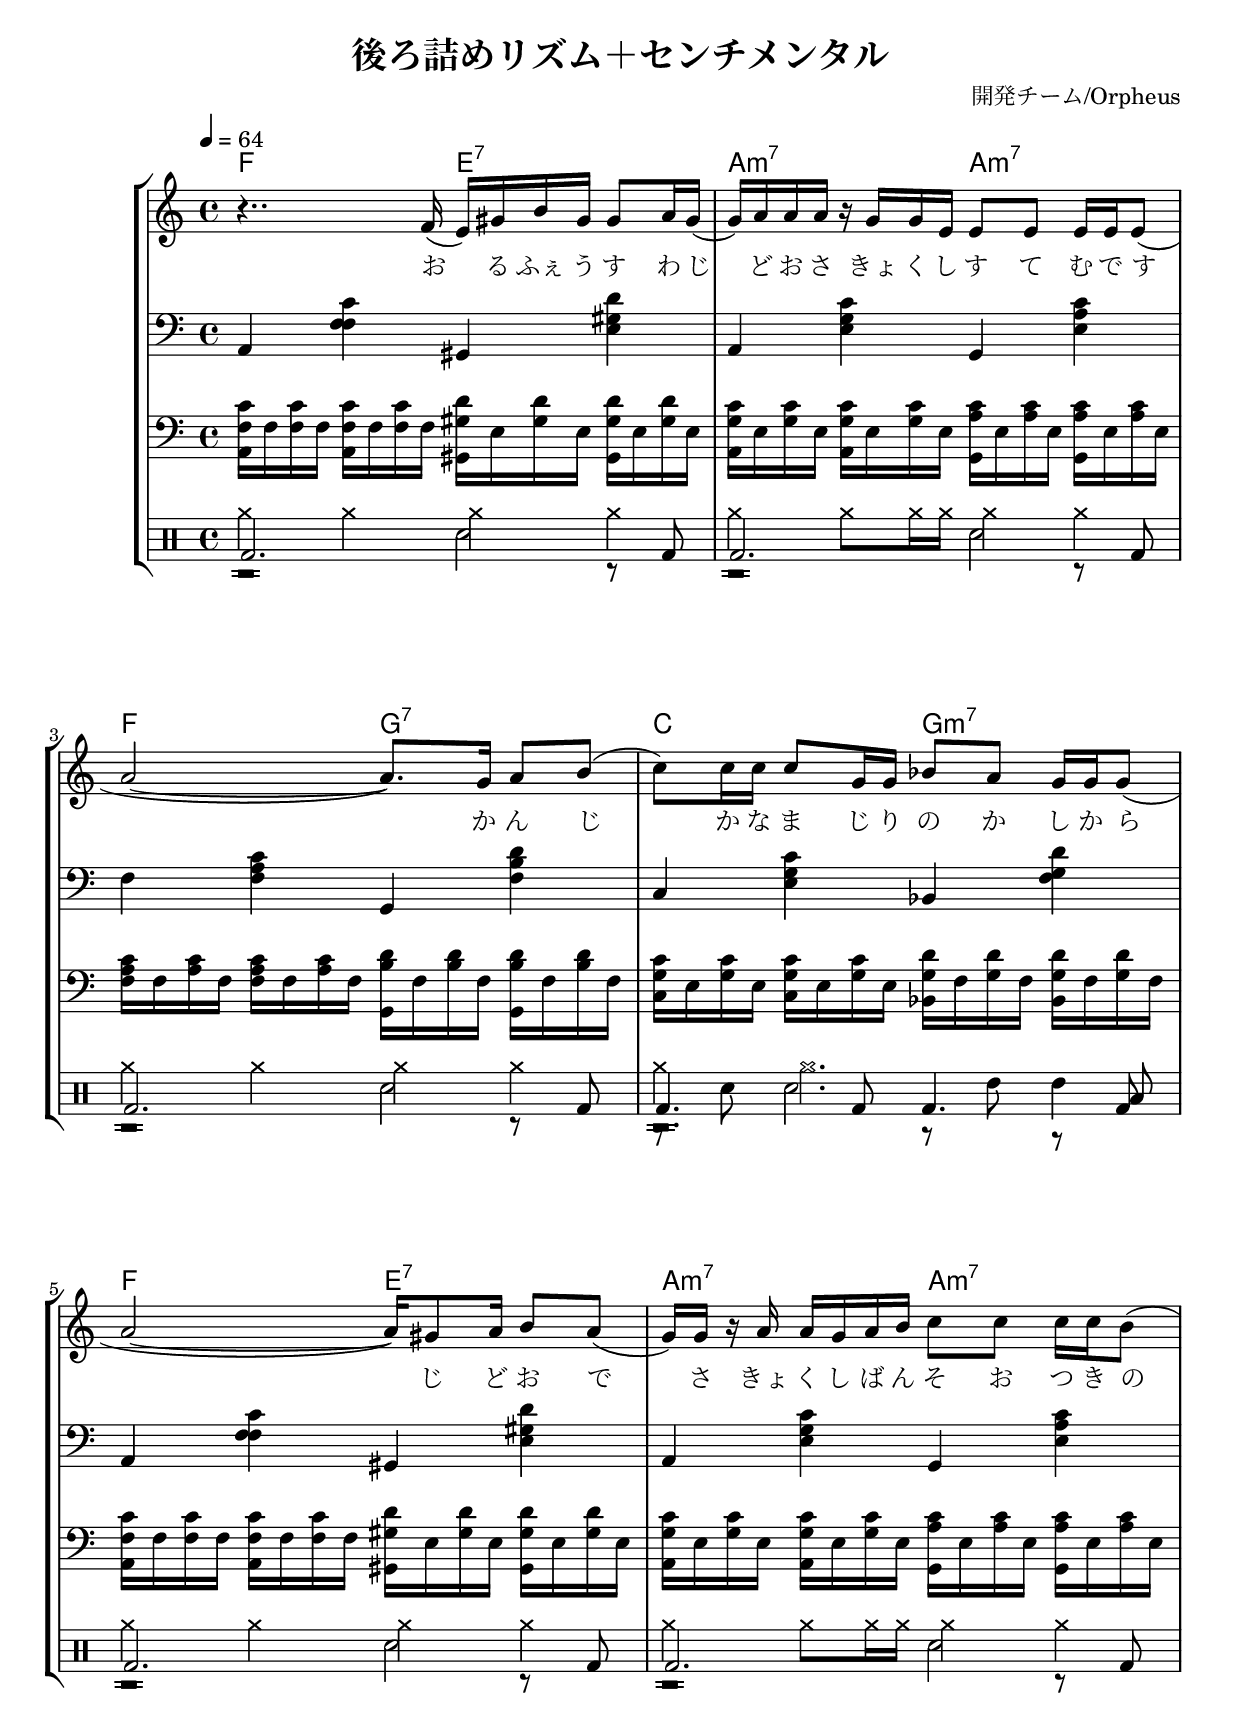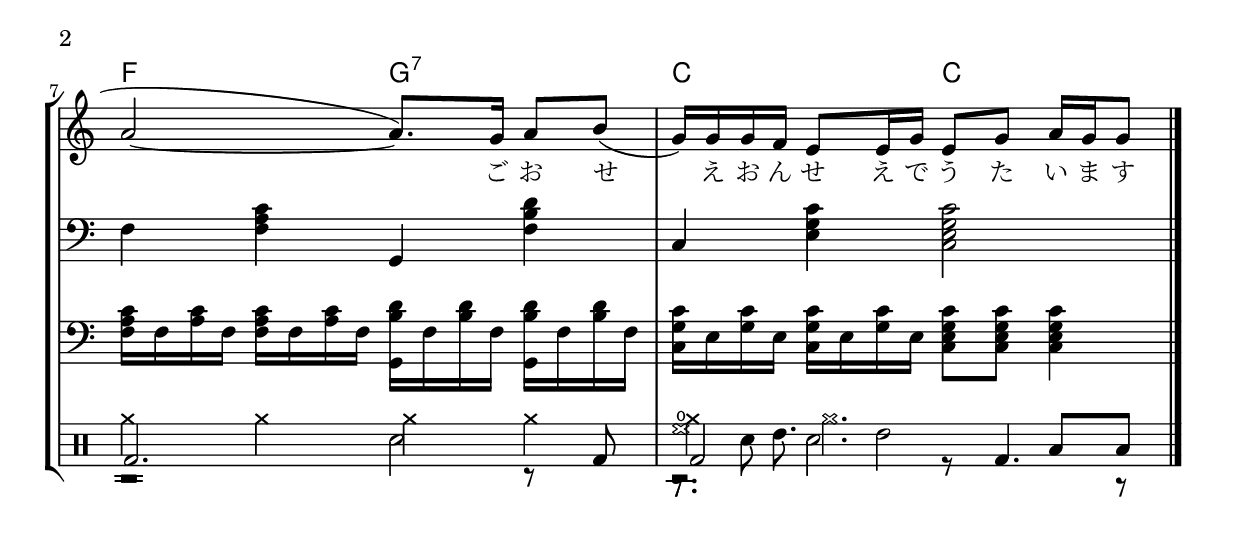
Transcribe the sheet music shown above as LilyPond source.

\version "2.12.1"

\header {
	title = \markup {後ろ詰めリズム＋センチメンタル}
	composer = \markup \center-column {開発チーム/Orpheus}
}

harmony = \chordmode {
	f2 e:7 a:min7 a:min7 f g:7 c g:min7 f e:7 a:min7 a:min7 f g:7 c c 
}

melody = {
	\set Staff.midiInstrument = #"fss0.5"
		\key c \major
	\tempo 4 = 64
r4.. f'16  (e'16)  gis'16  b'16  gis'16  gis'8  a'16  gis'16 
	(g'16)  a'16  a'16  a'16  r16  g'16  g'16  e'16  e'8  e'8  e'16  e'16  e'8 
	(a'2~a'8.)  g'16  a'8  b'8 
	(c''8)  c''16  c''16  c''8  g'16  g'16  bes'8  a'8  g'16  g'16  g'8 
	(a'2~a'16)  gis'8  a'16  b'8  a'8 
	(g'16)  g'16  r16  a'16  a'16  g'16  a'16  b'16  c''8  c''8  c''16  c''16  b'8 
	(a'2~a'8.)  g'16  a'8  b'8 
	(g'16)  g'16  g'16  f'16  e'8  e'16  g'16  e'8  g'8  a'16  g'16  g'8
}

words = \lyricmode {
	お  る  ふぇ  う  す  わ  じ  ど  お  さ  きょ  く  し  す  て  む  で  す  か  ん  じ  か  な  ま  じ  り  の  か  し  か  ら  じ  ど  お  で  さ  きょ  く  し  ば  ん  そ  お  つ  き  の  ご  お  せ  え  お  ん  せ  え  で  う  た  い  ま  す  
}

tempochange = {
	\tempo 4 = 64
	r1 | r1 | r1 | r1 | r1 | r1 | r1 | r1 \bar "|."
}

mainacc = {
	\clef bass
	\set Staff.midiInstrument = #"Tenor Sax"
	\key c \major
	\tempo 4 = 64
	a,4 <f f c'>4
	gis,4 <e gis d'>4
	a,4 <e g c'>4
	g,4 <e a c'>4
	f4 <f a c'>4
	g,4 <f b d'>4
	c4 <e g c'>4
	bes,4 <f g d'>4
	a,4 <f f c'>4
	gis,4 <e gis d'>4
	a,4 <e g c'>4
	g,4 <e a c'>4
	f4 <f a c'>4
	g,4 <f b d'>4
	c4 <e g c'>4
	<c e g c'>2
	\bar "|."
}

subacc = {
	\clef bass
	\set Staff.midiInstrument = #"String Ensemble 1"
	\key c \major
	\tempo 4 = 64
	<a, f c'>16 f16 <f c'>16 f16   <a, f c'>16 f16 <f c'>16 f16
	<gis, gis d'>16 e16 <gis d'>16 e16   <gis, gis d'>16 e16 <gis d'>16 e16
	<a, g c'>16 e16 <g c'>16 e16   <a, g c'>16 e16 <g c'>16 e16
	<g, a c'>16 e16 <a c'>16 e16   <g, a c'>16 e16 <a c'>16 e16
	<f a c'>16 f16 <a c'>16 f16   <f a c'>16 f16 <a c'>16 f16
	<g, b d'>16 f16 <b d'>16 f16   <g, b d'>16 f16 <b d'>16 f16
	<c g c'>16 e16 <g c'>16 e16   <c g c'>16 e16 <g c'>16 e16
	<bes, g d'>16 f16 <g d'>16 f16   <bes, g d'>16 f16 <g d'>16 f16
	<a, f c'>16 f16 <f c'>16 f16   <a, f c'>16 f16 <f c'>16 f16
	<gis, gis d'>16 e16 <gis d'>16 e16   <gis, gis d'>16 e16 <gis d'>16 e16
	<a, g c'>16 e16 <g c'>16 e16   <a, g c'>16 e16 <g c'>16 e16
	<g, a c'>16 e16 <a c'>16 e16   <g, a c'>16 e16 <a c'>16 e16
	<f a c'>16 f16 <a c'>16 f16   <f a c'>16 f16 <a c'>16 f16
	<g, b d'>16 f16 <b d'>16 f16   <g, b d'>16 f16 <b d'>16 f16
	<c g c'>16 e16 <g c'>16 e16   <c g c'>16 e16 <g c'>16 e16
	<c e g c'>8 <c e g c'>8 <c e g c'>4
	\bar "|."
}

percA = {
	\drummode {
	cymr4 cymr4 cymr4 cymr4  |cymr4 cymr8 cymr16 cymr16 cymr4 cymr4  |cymr4 cymr4 cymr4 cymr4  |cymr4 cymr2.  |cymr4 cymr4 cymr4 cymr4  |cymr4 cymr8 cymr16 cymr16 cymr4 cymr4  |cymr4 cymr4 cymr4 cymr4  |cymr4 cymr2.  \bar "|."
	}
}

percB = {
	\drummode {
	r2 sn2  |r2 sn2  |r2 sn2  |r8 sn8 sn2.  |r2 sn2  |r2 sn2  |r2 sn2  |r8 sn8 sn2.  \bar "|."
	}
}

percC = {
	\drummode {
	bd2. r8 bd8  |bd2. r8 bd8  |bd2. r8 bd8  |bd4. bd8 bd4. bd8  |bd2. r8 bd8  |bd2. r8 bd8  |bd2. r8 bd8  |bd2 r8 bd4.  \bar "|."
	}
}

percD = {
	\drummode {
	r1 |r1 |r1 |r2 r8 tommh8 tommh4  |r1 |r1 |r1 |r8. tommh8. tommh2 r8  \bar "|."
	}
}

percE = {
	\drummode {
	r1 |r1 |r1 |r2. r8 toml8  |r1 |r1 |r1 |r2. toml8 toml8  \bar "|."
	}
}

percF = {
	\drummode {
	r1 |r1 |r1 |r1 |r1 |r1 |r1 |hho1  \bar "|."
	}
}

\score {
	<<
		\new StaffGroup <<
			\new ChordNames {\harmony}
			\new Voice = "melody" {\melody}
			\new Lyrics \lyricsto "melody" \words
			\new Staff = "mainacc" {\mainacc}
			\new Staff = "subacc" {\subacc}
			\new DrumStaff <<
				\new DrumVoice {\percA}
				\new DrumVoice {\percB}
				\new DrumVoice {\percC}
				\new DrumVoice {\percD}
				\new DrumVoice {\percE}
				\new DrumVoice {\percF}
			>>
		>>
	>>
	\layout { }
}
